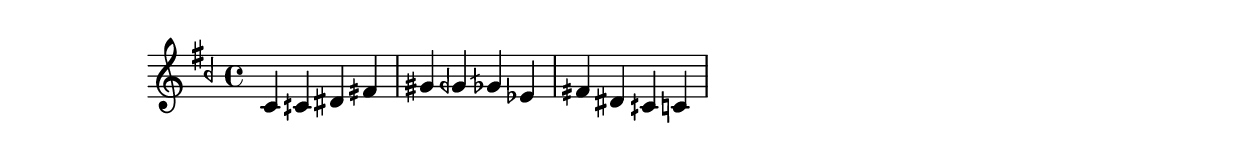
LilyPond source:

\version "2.11.61"
\header {
  lsrtags = "pitches,world-music"
  texidoc = "Makam is a type of melody from Turkey using 1/9th-tone
microtonal alterations.  Consult the initialization file
@code{makam-init.ly} (see the `Learning Manual @version{},
4.6.3 Other sources of information' for the location of this file)
for details of pitch names and alterations."
  doctitle = "Makam"
}

% Initialize makam settings
\include "makam-init.ly"

\relative c' {
  \set Staff.keySignature = #`((3 . ,BAKIYE) (6 . ,(- KOMA)))
  c4 cc db fk
  gbm4 gfc gfb efk
  fk4 db cc c
}
